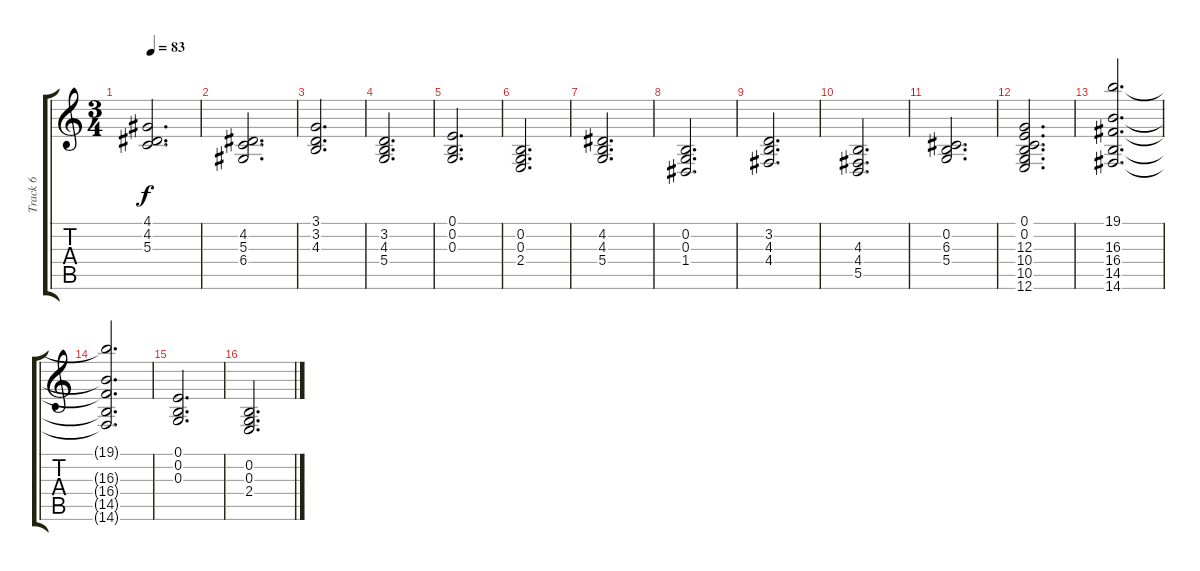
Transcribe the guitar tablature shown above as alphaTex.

\track ("Track 6" "Track 6") {instrument stringensemble2}
\staff {score tabs}
\tuning (E4 B3 G3 D3 A2 E2) {hide}
\ts (3 4)
\tempo 83
\clef g2
\ks c
(4.1 4.2 5.3).2{d dy f} |
(4.2 5.3 6.4).2{d} |
(3.1 3.2 4.3).2{d} |
(3.2 4.3 5.4).2{d} |
(0.1 0.2 0.3).2{d} |
(0.2 0.3 2.4).2{d} |
(4.2 4.3 5.4).2{d} |
(0.2 0.3 1.4).2{d} |
(3.2 4.3 4.4).2{d} |
(4.3 4.4 5.5).2{d} |
(0.2 6.3 5.4).2{d} |
(0.1 0.2 12.3 10.4 10.5 12.6).2{d} |
(19.1 16.3 16.4 14.5 14.6).2{d} |
(19.1{t} 16.3{t} 16.4{t} 14.5{t} 14.6{t}).2{d} |
(0.1 0.2 0.3).2{d} |
(0.2 0.3 2.4).2{d}
